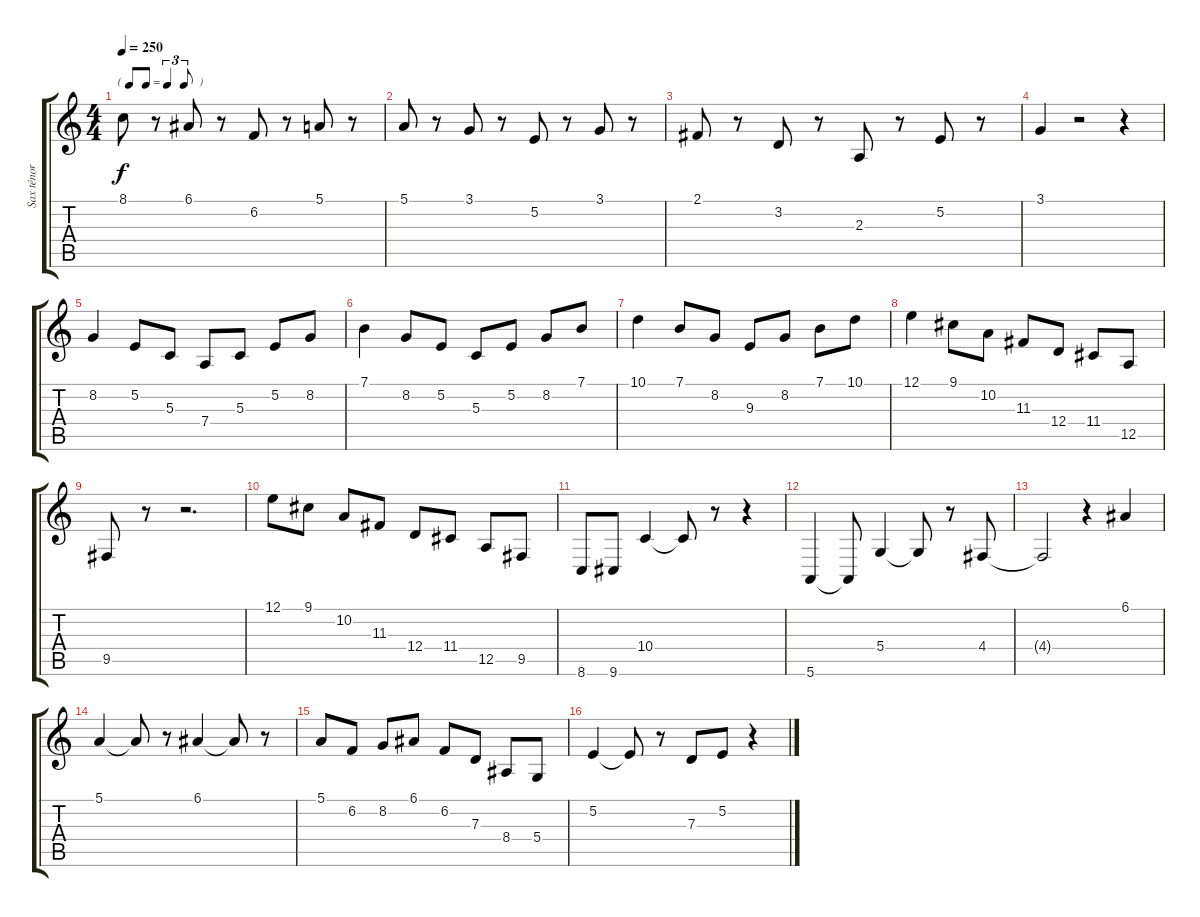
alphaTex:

\track ("Sax ténor" "Sax ténor") {instrument tenorsax}
\staff {score tabs}
\tuning (E4 B3 G3 D3 A2 E2) {hide}
\ts (4 4)
\tf triplet8th
\tempo 250
\clef g2
\ks c
8.1.8{dy f} r.8 6.1.8 r.8 6.2.8 r.8 5.1.8 r.8 |
5.1.8 r.8 3.1.8 r.8 5.2.8 r.8 3.1.8 r.8 |
2.1.8 r.8 3.2.8 r.8 2.3.8 r.8 5.2.8 r.8 |
3.1.4 r.2 r.4 |
8.2.4 5.2.8 5.3.8 7.4.8 5.3.8 5.2.8 8.2.8 |
7.1.4 8.2.8 5.2.8 5.3.8 5.2.8 8.2.8 7.1.8 |
10.1.4 7.1.8 8.2.8 9.3.8 8.2.8 7.1.8 10.1.8 |
12.1.4 9.1.8 10.2.8 11.3.8 12.4.8 11.4.8 12.5.8 |
9.5.8 r.8 r.2{d} |
12.1.8 9.1.8 10.2.8 11.3.8 12.4.8 11.4.8 12.5.8 9.5.8 |
8.6.8 9.6.8 10.4.4 10.4{t}.8 r.8 r.4 |
5.6.4 5.6{t}.8 5.4.4 5.4{t}.8 r.8 4.4.8 |
4.4{t}.2 r.4 6.1.4 |
5.1.4 5.1{t}.8 r.8 6.1.4 6.1{t}.8 r.8 |
5.1.8 6.2.8 8.2.8 6.1.8 6.2.8 7.3.8 8.4.8 5.4.8 |
5.2.4 5.2{t}.8 r.8 7.3.8 5.2.8 r.4
